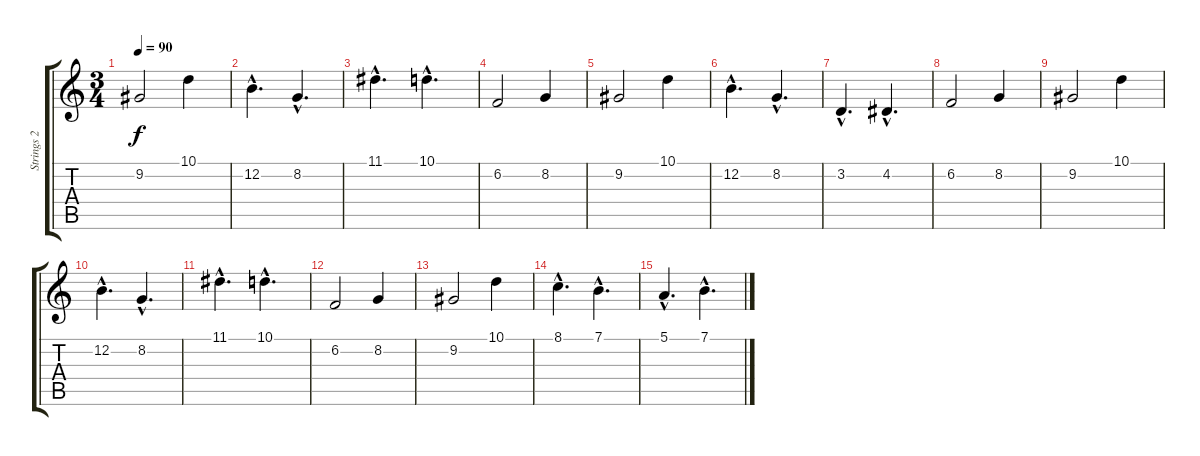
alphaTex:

\track ("Strings 2" "Strings 2") {instrument stringensemble1}
\staff {score tabs}
\tuning (E4 B3 G3 D3 A2 E2) {hide}
\ts (3 4)
\tempo 90
\clef g2
\ks c
9.2.2{dy f} 10.1.4 |
12.2{hac}.4{d} 8.2{hac}.4{d} |
11.1{hac}.4{d} 10.1{hac}.4{d} |
6.2.2 8.2.4 |
9.2.2 10.1.4 |
12.2{hac}.4{d} 8.2{hac}.4{d} |
3.2{hac}.4{d} 4.2{hac}.4{d} |
6.2.2 8.2.4 |
9.2.2 10.1.4 |
12.2{hac}.4{d} 8.2{hac}.4{d} |
11.1{hac}.4{d} 10.1{hac}.4{d} |
6.2.2 8.2.4 |
9.2.2 10.1.4 |
8.1{hac}.4{d} 7.1{hac}.4{d} |
5.1{hac}.4{d} 7.1{hac}.4{d}
